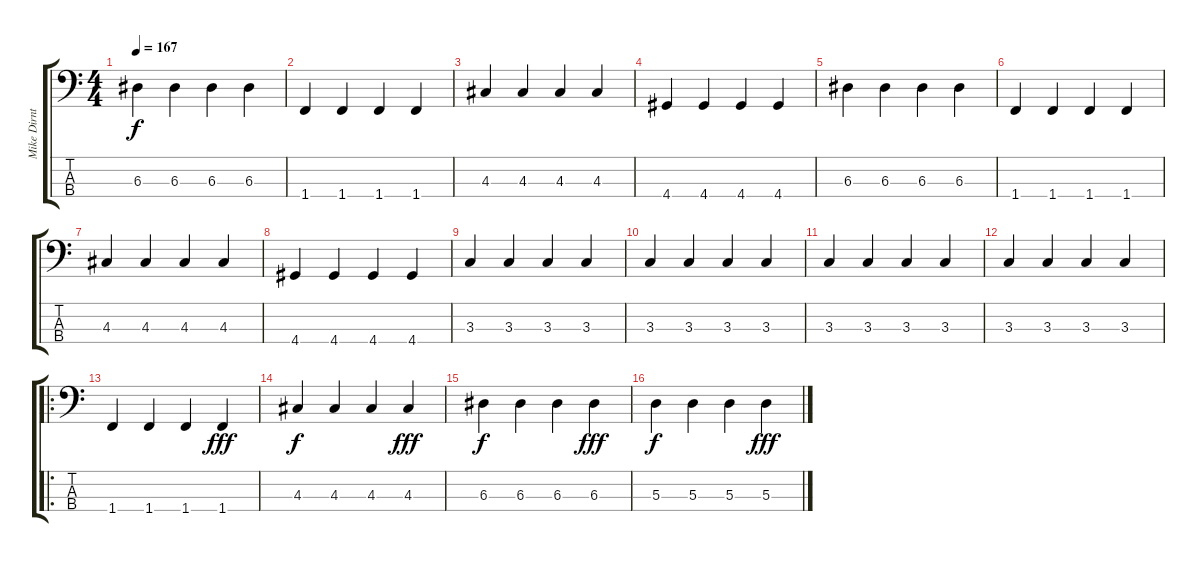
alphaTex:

\track ("Mike Dirnt" "Mike Dirnt") {instrument electricbasspick}
\staff {score tabs}
\tuning (G2 D2 A1 E1) {hide}
\ts (4 4)
\tempo 167
\clef f4
\ks c
6.3.4{dy f} 6.3.4 6.3.4 6.3.4 |
1.4.4 1.4.4 1.4.4 1.4.4 |
4.3.4 4.3.4 4.3.4 4.3.4 |
4.4.4 4.4.4 4.4.4 4.4.4 |
6.3.4 6.3.4 6.3.4 6.3.4 |
1.4.4 1.4.4 1.4.4 1.4.4 |
4.3.4 4.3.4 4.3.4 4.3.4 |
4.4.4 4.4.4 4.4.4 4.4.4 |
3.3.4 3.3.4 3.3.4 3.3.4 |
3.3.4 3.3.4 3.3.4 3.3.4 |
3.3.4 3.3.4 3.3.4 3.3.4 |
3.3.4 3.3.4 3.3.4 3.3.4 |
\ro
1.4.4 1.4.4 1.4.4 1.4.4{dy fff} |
4.3.4{dy f} 4.3.4 4.3.4 4.3.4{dy fff} |
6.3.4{dy f} 6.3.4 6.3.4 6.3.4{dy fff} |
5.3.4{dy f} 5.3.4 5.3.4 5.3.4{dy fff}
